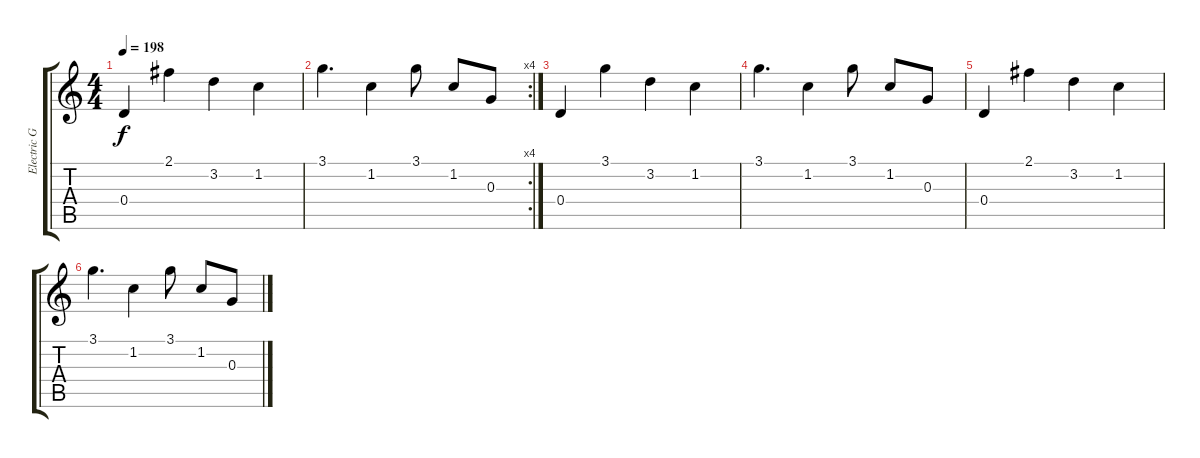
\track ("Electric Guitar" "Electric G") {instrument overdrivenguitar}
\staff {score tabs}
\tuning (E4 B3 G3 D3 A2 E2) {hide}
\ts (4 4)
\tempo 198
\clef g2
\ks c
0.4.4{dy f} 2.1.4 3.2.4 1.2.4 |
\rc 4
3.1.4{d} 1.2.4 3.1.8 1.2.8 0.3.8 |
0.4.4 3.1.4 3.2.4 1.2.4 |
3.1.4{d} 1.2.4 3.1.8 1.2.8 0.3.8 |
0.4.4 2.1.4 3.2.4 1.2.4 |
3.1.4{d} 1.2.4 3.1.8 1.2.8 0.3.8
